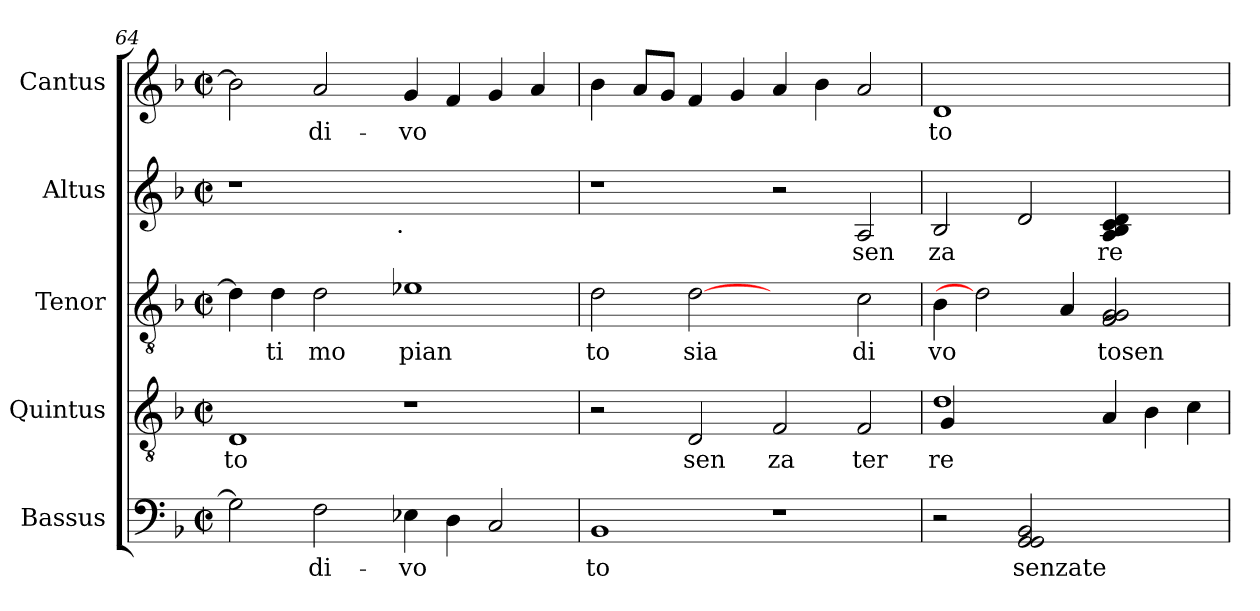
**kern	**text	**kern	**text	**kern	**text	**kern	**text	**kern	**text
*part5	*part5	*part4	*part4	*part3	*part3	*part2	*part2	*part1	*part1
*staff5	*staff5	*staff4	*staff4	*staff3	*staff3	*staff2	*staff2	*staff1	*staff1
*I"Bassus	*	*I"Quintus	*	*I"Tenor	*	*I"Altus	*	*I"Cantus	*
*clefF4	*	*clefGv2	*	*clefGv2	*	*clefG2	*	*clefG2	*
*k[b-]	*	*k[b-]	*	*k[b-]	*	*k[b-]	*	*k[b-]	*
*F:	*	*F:	*	*F:	*	*F:	*	*F:	*
*M2/2	*	*M2/2	*	*M2/2	*	*M2/2	*	*M2/2	*
*met(c|)	*	*met(c|)	*	*met(c|)	*	*met(c|)	*	*met(c|)	*
=64	=64	=64	=64	=64	=64	=64	=64	=64	=64
!	!LO:LY:b	!	!LO:LY:b:cj	!	!LO:LY:b:cj	!	!	!	!LO:LY:b:cj
*	*	*	*	*	*	*^	*	*	*
2G\]	.	1D	to	4d\]	.	1r	2ryy	.	2b-\]	.
!	!	!	!	!	!LO:LY:b:cj	!	!	!	!	!
.	.	.	.	4d\	ti	.	.	.	.	.
!	!LO:LY:b	!	!	!	!LO:LY:b:cj	!	!	!	!	!LO:LY:b:cj
2F\	di-	.	.	2d\	mo	.	4ryy	.	2a/	di-
.	.	.	.	.	.	.	8...ryy	.	.	.
!	!	!	!	!	!	!	!LO:TX:b:t=.	!	!	!
.	.	.	.	.	.	.	1ryy	.	.	.
!	!LO:LY:b	!	!	!	!LO:LY:b:cj	!	!	!	!	!LO:LY:b:cj
4E-X\	-vo-	1r	.	1e-X	pian	1ryy	.	.	4g/	-vo-
!	!LO:LY:b	!	!	!	!	!	!	!	!	!LO:LY:b:cj
4D\	--	.	.	.	.	.	.	.	4f/	--
!	!LO:LY:b	!	!	!	!	!	!	!	!	!LO:LY:b:cj
2C/	--	.	.	.	.	.	.	.	4g/	--
!	!	!	!	!	!	!	!	!	!	!LO:LY:b:cj
.	.	.	.	.	.	.	.	.	4a/	--
.	.	.	.	.	.	.	64ryy	.	.	.
=65	=65	=65	=65	=65	=65	=65	=65	=65	=65	=65
!	!LO:LY:b	!	!	!	!LO:LY:b:cj	!	!	!	!	!LO:LY:b:cj
*	*	*	*	*	*	*v	*v	*	*	*
1BB-	-to	2r	.	2d\	to	1r	.	4b-\	--
!	!	!	!	!	!	!	!	!	!LO:LY:b:cj
.	.	.	.	.	.	.	.	8a/L	--
!	!	!	!	!	!	!	!	!	!LO:LY:b:cj
.	.	.	.	.	.	.	.	8g/J	--
!	!	!	!LO:LY:b:cj	!	!LO:LY:b:cj	!	!	!	!LO:LY:b:cj
.	.	2D/	sen	[2d	sia	.	.	4f/	--
!	!	!	!	!	!	!	!	!	!LO:LY:b:cj
.	.	.	.	.	.	.	.	4g/	--
!	!	!	!LO:LY:b:cj	!	!	!	!	!	!LO:LY:b:cj
1r	.	2F/	za	2ryy	.	2r	.	4a/	--
!	!	!	!	!	!	!	!	!	!LO:LY:b:cj
.	.	.	.	.	.	.	.	4b-\	--
!	!	!	!LO:LY:b:cj	!	!LO:LY:b:cj	!	!LO:LY:b	!	!LO:LY:b:cj
.	.	2F/	ter	2c\	di	2A/	sen	2a/	--
=66	=66	=66	=66	=66	=66	=66	=66	=66	=66
*	*	*^	*	*	*	*	*	*	*
!	!	!	!	!LO:LY:b:cj	!	!LO:LY:b:cj	!	!LO:LY:b	!	!LO:LY:b:cj
2r	.	1d	4G/	re	4B-\	vo	2B-/	za	1d	-to
.	.	.	1.ryy	.	2d]	.	.	.	.	.
!	!LO:LY:b	!	!	!	!	!	!	!	!	!
2BB-/ 2GG/ 2GG/	senzate-	.	.	.	.	.	2d/	.	.	.
!	!	!	!	!	!	!LO:LY:b:cj	!	!	!	!
.	.	.	.	.	4A/	.	.	.	.	.
!	!	!	!	!LO:LY:b:cj	!	!LO:LY:b:cj	!	!LO:LY:b	!	!
2.ryy	.	4A/	.	.	2G/ 2F/ 2G/	tosen	4d/ 4c/ 4B-/ 4A/	re	2.ryy	.
!	!	!	!	!LO:LY:b:cj	!	!	!	!	!	!
.	.	4B-\	.	.	.	.	2ryy	.	.	.
!	!	!	!	!LO:LY:b:cj	!	!	!	!	!	!
.	.	4c\	.	.	4ryy	.	.	.	.	.
*	*	*v	*v	*	*	*	*	*	*	*
=	=	=	=	=	=	=	=	=	=
*-	*-	*-	*-	*-	*-	*-	*-	*-	*-
